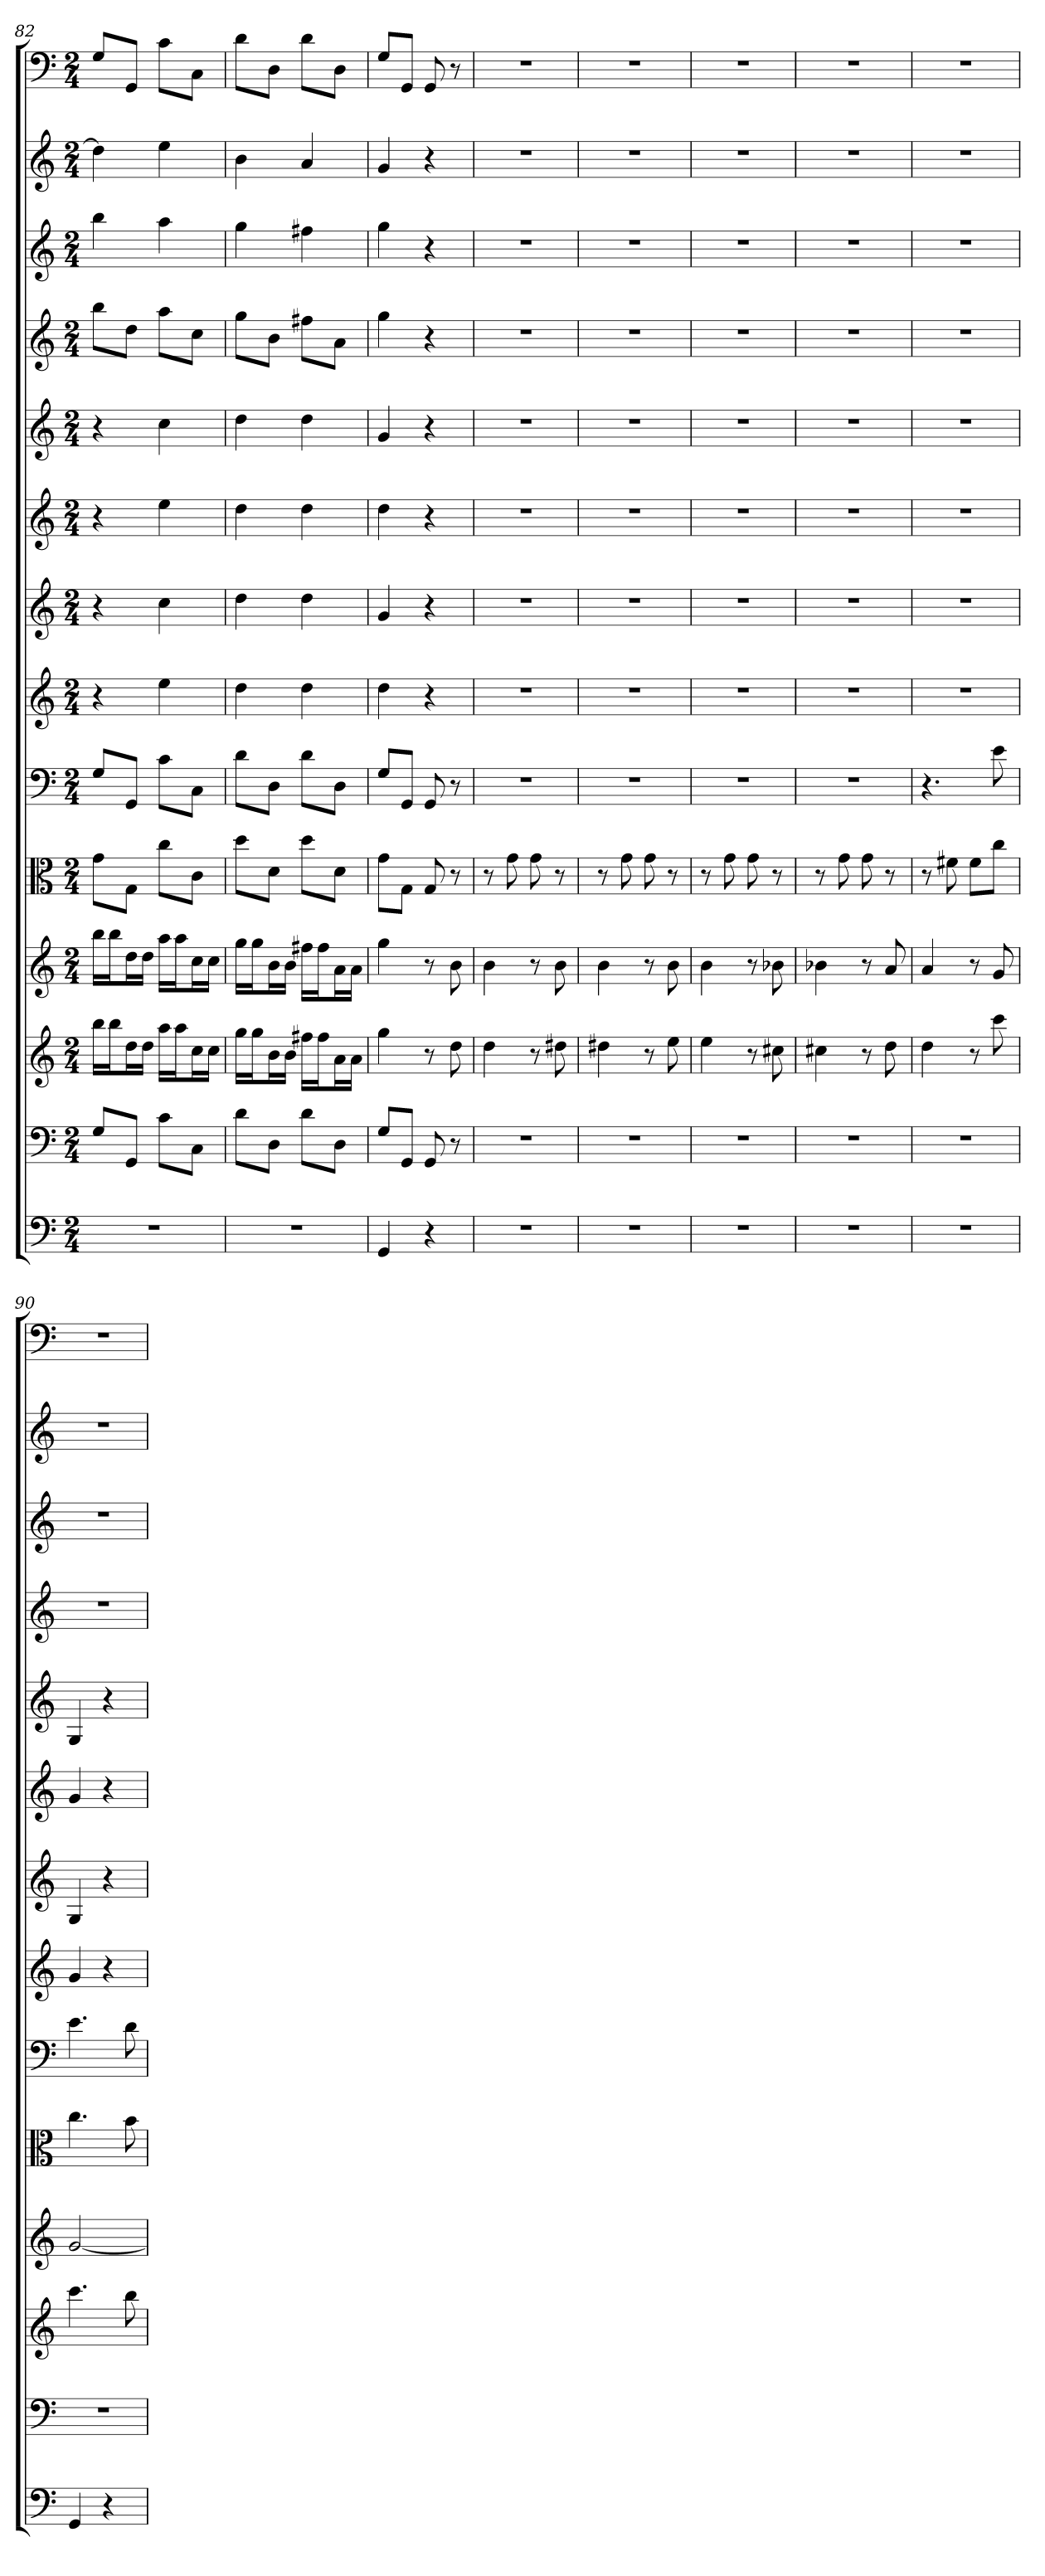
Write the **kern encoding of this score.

**kern	**kern	**kern	**kern	**kern	**kern	**kern	**kern	**kern	**kern	**kern	**kern	**kern	**kern
*part14	*part13	*part12	*part11	*part10	*part9	*part8	*part7	*part6	*part5	*part4	*part3	*part2	*part1
*staff14	*staff13	*staff12	*staff11	*staff10	*staff9	*staff8	*staff7	*staff6	*staff5	*staff4	*staff3	*staff2	*staff1
*clefF4	*clefF4	*	*	*clefC3	*clefF4	*	*	*	*	*	*	*	*clefF4
*k[]	*k[]	*k[]	*k[]	*k[]	*k[]	*k[]	*k[]	*k[]	*k[]	*k[]	*k[]	*k[]	*k[]
*C:	*C:	*C:	*C:	*C:	*C:	*C:	*C:	*C:	*C:	*C:	*C:	*C:	*C:
*M2/4	*M2/4	*M2/4	*M2/4	*M2/4	*M2/4	*M2/4	*M2/4	*M2/4	*M2/4	*M2/4	*M2/4	*M2/4	*M2/4
=82	=82	=82	=82	=82	=82	=82	=82	=82	=82	=82	=82	=82	=82
2r	8G/L	16bbLL	16bbLL	8g\L	8G/L	4r	4r	4r	4r	8bbL	4bb	4dd]	8G/L
.	.	16bbJ	16bbJ	.	.	.	.	.	.	.	.	.	.
.	8GG/J	16ddL	16ddL	8G\J	8GG/J	.	.	.	.	8ddJ	.	.	8GG/J
.	.	16ddJJ	16ddJJ	.	.	.	.	.	.	.	.	.	.
.	8c\L	16aaLL	16aaLL	8cc\L	8c\L	4ee	4cc	4ee	4cc	8aaL	4aa	4ee	8c\L
.	.	16aaJ	16aaJ	.	.	.	.	.	.	.	.	.	.
.	8C\J	16ccL	16ccL	8c\J	8C\J	.	.	.	.	8ccJ	.	.	8C\J
.	.	16ccJJ	16ccJJ	.	.	.	.	.	.	.	.	.	.
=83	=83	=83	=83	=83	=83	=83	=83	=83	=83	=83	=83	=83	=83
2r	8d\L	16ggLL	16ggLL	8dd\L	8d\L	4dd	4dd	4dd	4dd	8ggL	4gg	4b	8d\L
.	.	16ggJ	16ggJ	.	.	.	.	.	.	.	.	.	.
.	8D\J	16bL	16bL	8d\J	8D\J	.	.	.	.	8bJ	.	.	8D\J
.	.	16bJJ	16bJJ	.	.	.	.	.	.	.	.	.	.
.	8d\L	16ff#XLL	16ff#XLL	8dd\L	8d\L	4dd	4dd	4dd	4dd	8ff#XL	4ff#X	4a	8d\L
.	.	16ff#J	16ff#J	.	.	.	.	.	.	.	.	.	.
.	8D\J	16aL	16aL	8d\J	8D\J	.	.	.	.	8aJ	.	.	8D\J
.	.	16aJJ	16aJJ	.	.	.	.	.	.	.	.	.	.
=84	=84	=84	=84	=84	=84	=84	=84	=84	=84	=84	=84	=84	=84
4GG	8G/L	4gg	4gg	8g\L	8G/L	4dd	4g	4dd	4g	4gg	4gg	4g	8G/L
.	8GG/J	.	.	8G\J	8GG/J	.	.	.	.	.	.	.	8GG/J
4r	8GG	8r	8r	8G	8GG	4r	4r	4r	4r	4r	4r	4r	8GG
.	8r	8dd	8b	8r	8r	.	.	.	.	.	.	.	8r
=85	=85	=85	=85	=85	=85	=85	=85	=85	=85	=85	=85	=85	=85
2r	2r	4dd	4b	8r	2r	2r	2r	2r	2r	2r	2r	2r	2r
.	.	.	.	8g	.	.	.	.	.	.	.	.	.
.	.	8r	8r	8g	.	.	.	.	.	.	.	.	.
.	.	8dd#X	8b	8r	.	.	.	.	.	.	.	.	.
=86	=86	=86	=86	=86	=86	=86	=86	=86	=86	=86	=86	=86	=86
2r	2r	4dd#X	4b	8r	2r	2r	2r	2r	2r	2r	2r	2r	2r
.	.	.	.	8g	.	.	.	.	.	.	.	.	.
.	.	8r	8r	8g	.	.	.	.	.	.	.	.	.
.	.	8ee	8b	8r	.	.	.	.	.	.	.	.	.
=87	=87	=87	=87	=87	=87	=87	=87	=87	=87	=87	=87	=87	=87
2r	2r	4ee	4b	8r	2r	2r	2r	2r	2r	2r	2r	2r	2r
.	.	.	.	8g	.	.	.	.	.	.	.	.	.
.	.	8r	8r	8g	.	.	.	.	.	.	.	.	.
.	.	8cc#X	8b-X	8r	.	.	.	.	.	.	.	.	.
=88	=88	=88	=88	=88	=88	=88	=88	=88	=88	=88	=88	=88	=88
2r	2r	4cc#X	4b-X	8r	2r	2r	2r	2r	2r	2r	2r	2r	2r
.	.	.	.	8g	.	.	.	.	.	.	.	.	.
.	.	8r	8r	8g	.	.	.	.	.	.	.	.	.
.	.	8dd	8a	8r	.	.	.	.	.	.	.	.	.
=89	=89	=89	=89	=89	=89	=89	=89	=89	=89	=89	=89	=89	=89
2r	2r	4dd	4a	8r	4.r	2r	2r	2r	2r	2r	2r	2r	2r
.	.	.	.	8f#X	.	.	.	.	.	.	.	.	.
.	.	8r	8r	8f#\L	.	.	.	.	.	.	.	.	.
.	.	8ccc	8g	8cc\J	8e	.	.	.	.	.	.	.	.
=90	=90	=90	=90	=90	=90	=90	=90	=90	=90	=90	=90	=90	=90
4GG	2r	4.ccc	[2g	4.cc	4.e	4g	4G	4g	4G	2r	2r	2r	2r
4r	.	.	.	.	.	4r	4r	4r	4r	.	.	.	.
.	.	8bb	.	8b	8d	.	.	.	.	.	.	.	.
=	=	=	=	=	=	=	=	=	=	=	=	=	=
*-	*-	*-	*-	*-	*-	*-	*-	*-	*-	*-	*-	*-	*-
